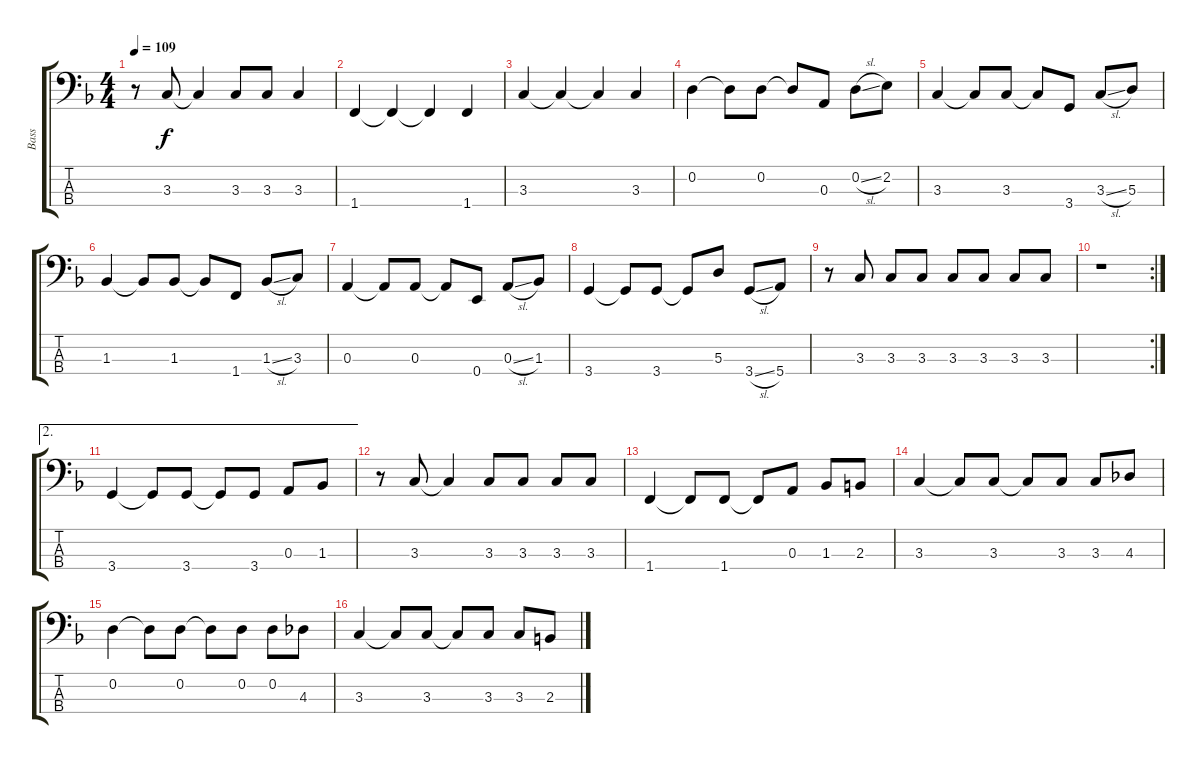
\track ("Bass" "Bass") {instrument electricbassfinger}
\staff {score tabs}
\tuning (G2 D2 A1 E1) {hide}
\ts (4 4)
\tempo 109
\clef f4
\ks f
r.8{dy f} 3.3.8 3.3{t}.4 3.3.8 3.3.8 3.3.4 |
1.4.4 1.4{t}.4 1.4{t}.4 1.4.4 |
3.3.4 3.3{t}.4 3.3{t}.4 3.3.4 |
0.2.4 0.2{t}.8 0.2.8 0.2{t}.8 0.3.8 0.2{sl}.8 2.2.8 |
3.3.4 3.3{t}.8 3.3.8 3.3{t}.8 3.4.8 3.3{sl}.8 5.3.8 |
1.3.4 1.3{t}.8 1.3.8 1.3{t}.8 1.4.8 1.3{sl}.8 3.3.8 |
0.3.4 0.3{t}.8 0.3.8 0.3{t}.8 0.4.8 0.3{sl}.8 1.3.8 |
3.4.4 3.4{t}.8 3.4.8 3.4{t}.8 5.3.8 3.4{sl}.8 5.4.8 |
r.8 3.3.8 3.3.8 3.3.8 3.3.8 3.3.8 3.3.8 3.3.8 |
\rc 2
r.1 |
\ae 2
3.4.4 3.4{t}.8 3.4.8 3.4{t}.8 3.4.8 0.3.8 1.3.8 |
r.8 3.3.8 3.3{t}.4 3.3.8 3.3.8 3.3.8 3.3.8 |
1.4.4 1.4{t}.8 1.4.8 1.4{t}.8 0.3.8 1.3.8 2.3.8 |
3.3.4 3.3{t}.8 3.3.8 3.3{t}.8 3.3.8 3.3.8 4.3.8 |
0.2.4 0.2{t}.8 0.2.8 0.2{t}.8 0.2.8 0.2.8 4.3.8 |
3.3.4 3.3{t}.8 3.3.8 3.3{t}.8 3.3.8 3.3.8 2.3.8
